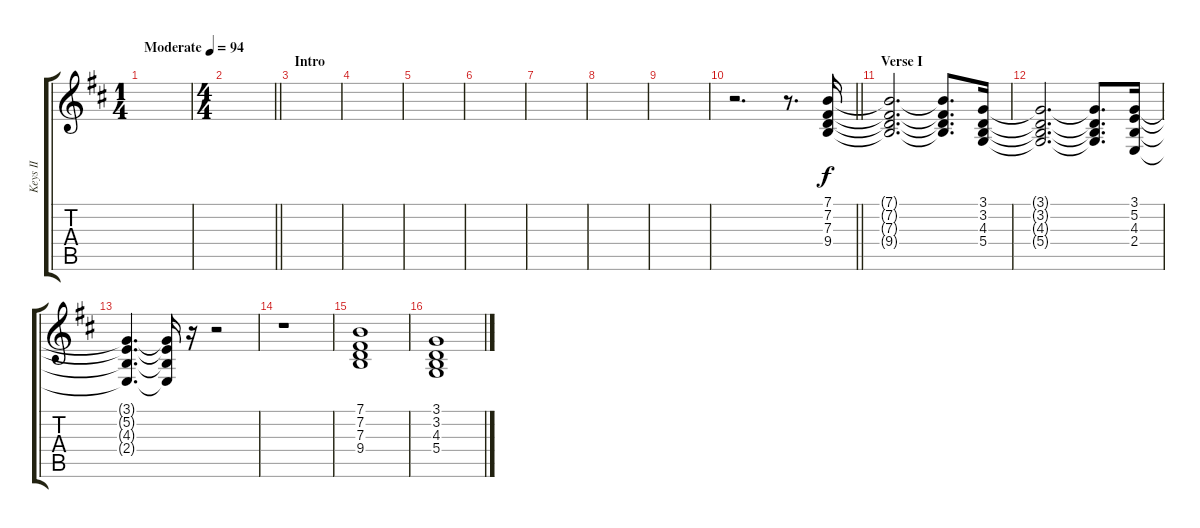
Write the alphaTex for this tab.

\track ("Keys II" "Keys II") {instrument choiraahs}
\staff {score tabs}
\tuning (E4 B3 G3 D3 A2 E2) {hide}
\ts (1 4)
\tempo (94 "Moderate")
\clef g2
\ks bminor
|
\ts (4 4)
\barLineRight lightlight
|
\section ("" "Intro")
|
|
|
|
|
|
|
\barLineRight lightlight
r.2{d} r.8{d} (7.1 7.2 7.3 9.4).16{volume 7 instrument choiraahs} |
\section ("" "Verse I")
(7.1{t} 7.2{t} 7.3{t} 9.4{t}).2{d} (7.1{t} 7.2{t} 7.3{t} 9.4{t}).8{d} (3.1 3.2 4.3 5.4).16 |
(3.1{t} 3.2{t} 4.3{t} 5.4{t}).2{d} (3.1{t} 3.2{t} 4.3{t} 5.4{t}).8{d} (3.1 5.2 4.3 2.4).16 |
(3.1{t} 5.2{t} 4.3{t} 2.4{t}).4{d} (3.1{t} 5.2{t} 4.3{t} 2.4{t}).16 r.16 r.2 |
r.1 |
(7.1 7.2 7.3 9.4).1 |
(3.1 3.2 4.3 5.4).1
